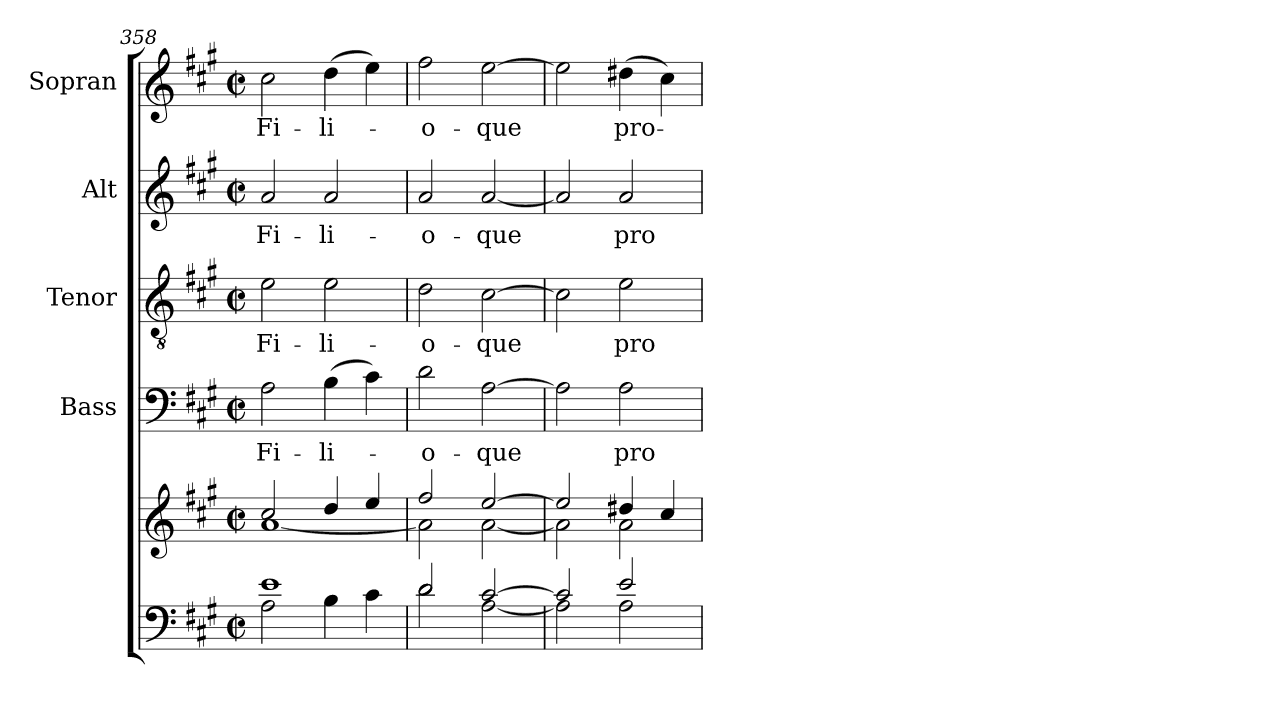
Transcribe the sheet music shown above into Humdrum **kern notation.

**kern	**kern	**kern	**text	**kern	**text	**kern	**text	**kern	**text
*part5	*part5	*part4	*part4	*part3	*part3	*part2	*part2	*part1	*part1
*staff6	*staff5	*staff4	*staff4	*staff3	*staff3	*staff2	*staff2	*staff1	*staff1
*	*	*I"Bass	*	*I"Tenor	*	*I"Alt	*	*I"Sopran	*
*	*	*I'B.	*	*I'T.	*	*I'A.	*	*I'S.	*
!!LO:LB:g=z
*clefF4	*clefG2	*clefF4	*	*clefGv2	*	*clefG2	*	*clefG2	*
*k[f#c#g#]	*k[f#c#g#]	*k[f#c#g#]	*	*k[f#c#g#]	*	*k[f#c#g#]	*	*k[f#c#g#]	*
*A:	*A:	*A:	*	*A:	*	*A:	*	*A:	*
*M2/2	*M2/2	*M2/2	*	*M2/2	*	*M2/2	*	*M2/2	*
*met(c|)	*met(c|)	*met(c|)	*	*met(c|)	*	*met(c|)	*	*met(c|)	*
=358	=358	=358	=358	=358	=358	=358	=358	=358	=358
*^	*^	*	*	*	*	*	*	*	*
!	!	!	!	!	!LO:LY:b	!	!LO:LY:b	!	!LO:LY:b	!	!LO:LY:b
1e	2A\	2cc#/	[<1a	2A\	Fi-	2e\	Fi-	2a/	Fi-	2cc#\	Fi-
!	!	!	!	!	!LO:LY:b	!	!LO:LY:b	!	!LO:LY:b	!	!LO:LY:b
.	4B\	4dd/	.	(>4B\	-li-	2e\	-li-	2a/	-li-	(>4dd\	-li-
.	4c#\	4ee/	.	4c#\)	.	.	.	.	.	4ee\)	.
=359	=359	=359	=359	=359	=359	=359	=359	=359	=359	=359	=359
!	!	!	!	!	!LO:LY:b	!	!LO:LY:b	!	!LO:LY:b	!	!LO:LY:b
2d/	2d\	2ff#/	2a\]	2d\	-o-	2d\	-o-	2a/	-o-	2ff#\	-o-
!	!	!	!	!	!LO:LY:b	!	!LO:LY:b	!	!LO:LY:b	!	!LO:LY:b
[>2c#/	[<2A\	[>2ee/	[<2a\	[2A\	-que	[2c#\	-que	[2a/	-que	[2ee\	-que
=360	=360	=360	=360	=360	=360	=360	=360	=360	=360	=360	=360
2c#/]	2A\]	2ee/]	2a\]	2A\]	.	2c#\]	.	2a/]	.	2ee\]	.
!	!	!	!	!	!LO:LY:b	!	!LO:LY:b	!	!LO:LY:b	!	!LO:LY:b
2e/	2A\	4dd#X/	2a\	2A\	pro	2e\	pro-	2a/	pro-	(>4dd#X\	pro-
.	.	4cc#/	.	.	.	.	.	.	.	4cc#\)	.
*v	*v	*	*	*	*	*	*	*	*	*	*
*	*v	*v	*	*	*	*	*	*	*	*
=	=	=	=	=	=	=	=	=	=
*-	*-	*-	*-	*-	*-	*-	*-	*-	*-
